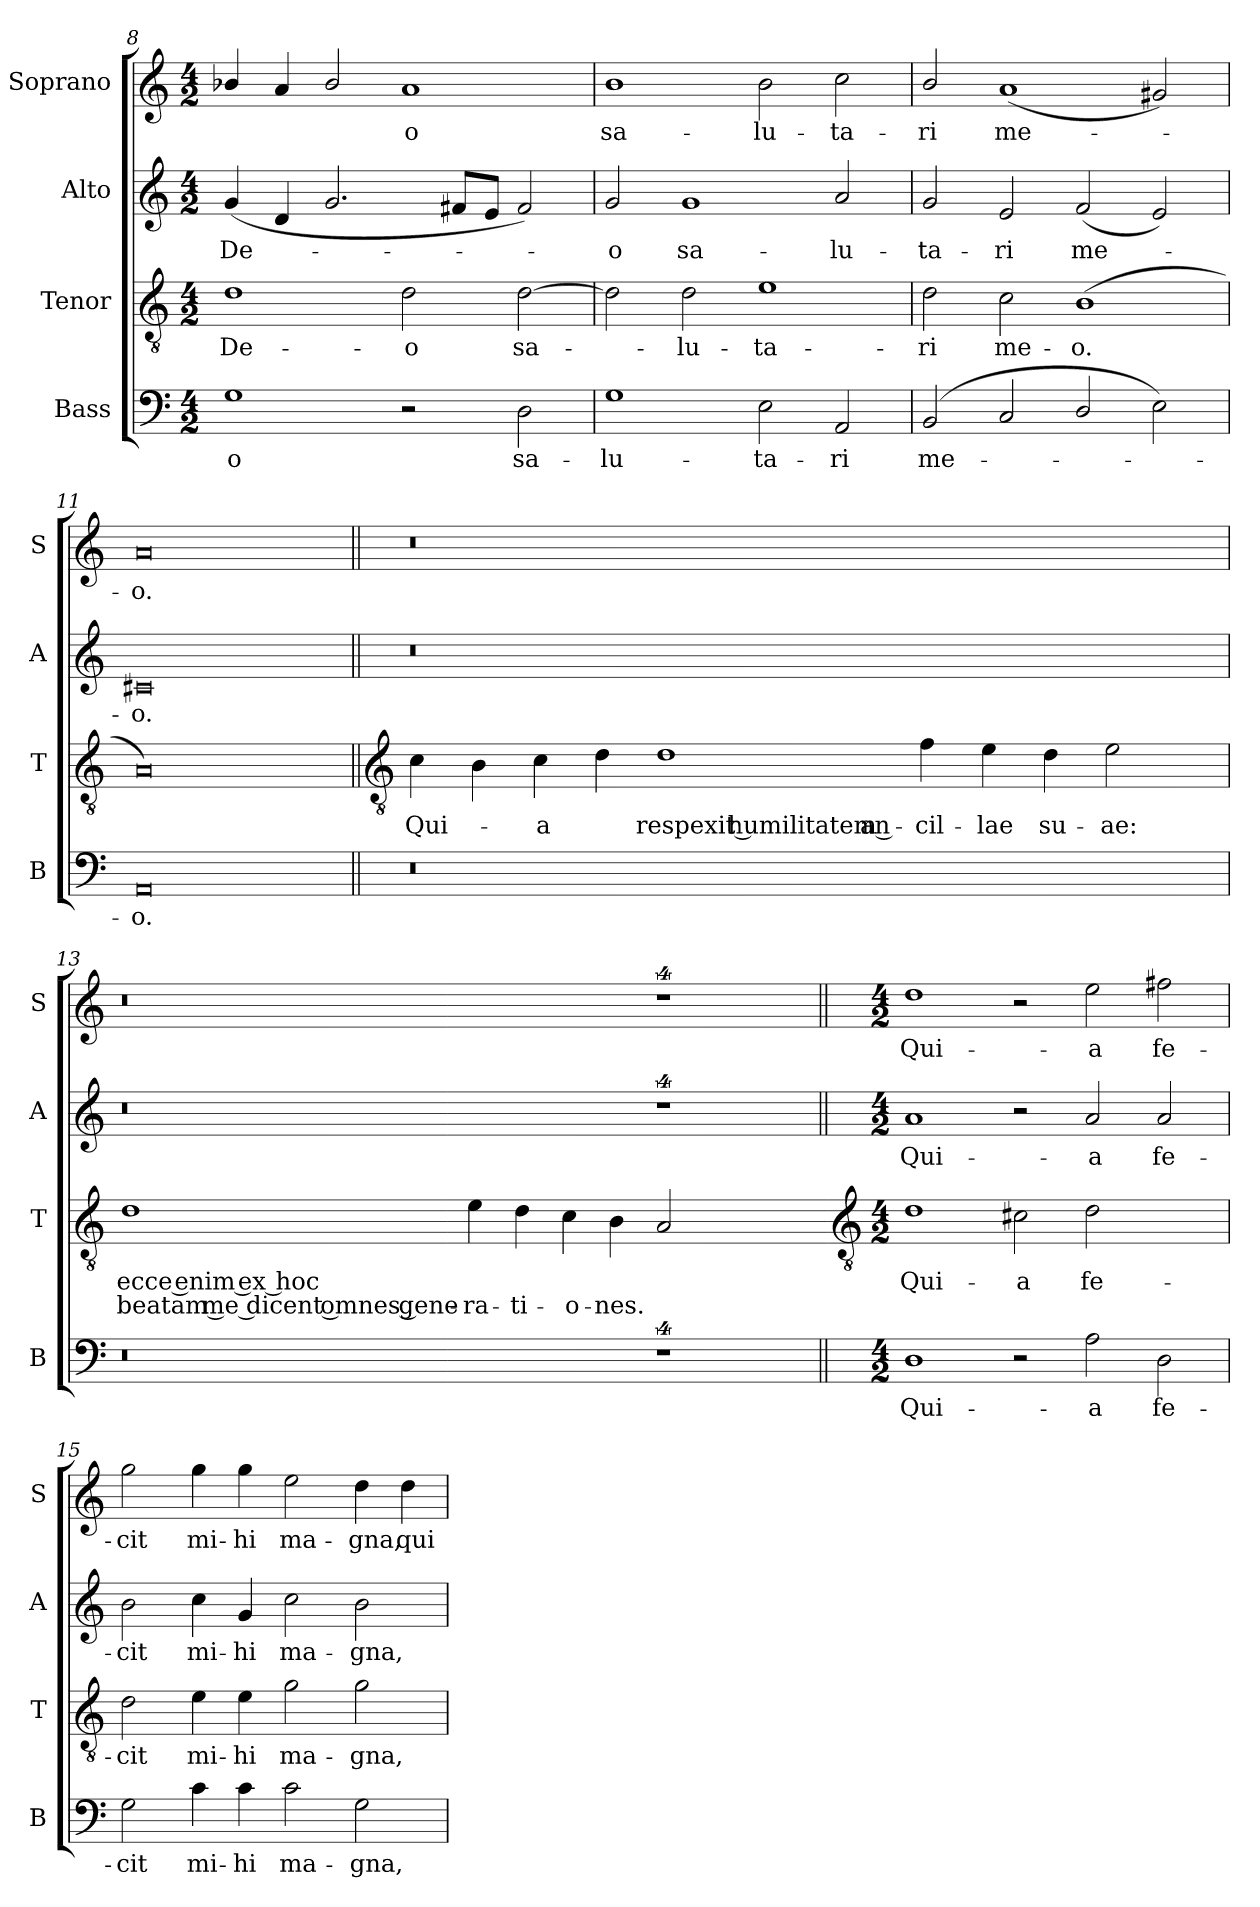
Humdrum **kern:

**kern	**text	**kern	**text	**text	**kern	**text	**kern	**text
*part4	*part4	*part3	*part3	*part3	*part2	*part2	*part1	*part1
*staff4	*staff4	*staff3	*staff3	*staff3	*staff2	*staff2	*staff1	*staff1
*I"Bass	*	*I"Tenor	*	*	*I"Alto	*	*I"Soprano	*
*I'B	*	*I'T	*	*	*I'A	*	*I'S	*
*clefF4	*	*clefGv2	*	*	*clefG2	*	*clefG2	*
*k[]	*	*k[]	*	*	*k[]	*	*k[]	*
*C:	*	*C:	*	*	*C:	*	*C:	*
*M4/2	*	*M4/2	*	*	*M4/2	*	*M4/2	*
=8	=8	=8	=8	=8	=8	=8	=8	=8
!	!LO:LY:b	!	!LO:LY:b	!	!	!LO:LY:b	!	!
1G	-o	1d	De-	.	(<4g	De-	4b-/	.
.	.	.	.	.	4d	.	4a/	.
.	.	.	.	.	2.g	.	2b-/	.
!	!	!	!LO:LY:b	!	!	!	!	!LO:LY:b
2r	.	2d	-o	.	.	.	1a	o
.	.	.	.	.	8f#L	.	.	.
.	.	.	.	.	8eJ	.	.	.
!	!LO:LY:b	!	!LO:LY:b	!	!	!	!	!
2D	sa-	[2d	sa-	.	2f#)	.	.	.
=9	=9	=9	=9	=9	=9	=9	=9	=9
!	!LO:LY:b	!	!	!	!	!LO:LY:b	!	!LO:LY:b
1G	-lu-	2d]	.	.	2g	o	1b	sa-
!	!	!	!LO:LY:b	!	!	!LO:LY:b	!	!
.	.	2d	lu-	.	1g	sa-	.	.
!	!LO:LY:b	!	!LO:LY:b	!	!	!	!	!LO:LY:b
2E	-ta-	1e	-ta-	.	.	.	2b	-lu-
!	!LO:LY:b	!	!	!	!	!LO:LY:b	!	!LO:LY:b
2AA	-ri	.	.	.	2a	-lu-	2cc	-ta-
=10	=10	=10	=10	=10	=10	=10	=10	=10
!	!LO:LY:b	!	!LO:LY:b	!	!	!LO:LY:b	!	!LO:LY:b
(<2BB	me-	2d	-ri	.	2g	-ta-	2b/	-ri
!	!	!	!LO:LY:b	!	!	!LO:LY:b	!	!LO:LY:b
2C	.	2c	me-	.	2e	-ri	(<1a	me-
!	!	!	!LO:LY:b	!	!	!LO:LY:b	!	!
2D/	.	(<1B	-o.	.	(<2f	me-	.	.
2E)	.	.	.	.	2e)	.	2g#)	.
=11	=11	=11	=11	=11	=11	=11	=11	=11
!	!LO:LY:b	!	!	!	!	!LO:LY:b	!	!LO:LY:b
0AA	o.	0A)	.	.	0c#X	o.	0a	o.
!!LO:LB:g=z
=12||	=12||	=12||	=12||	=12||	=12||	=12||	=12||	=12||
*	*	*clefGv2	*	*	*	*	*	*
!	!	!	!LO:LY:b	!	!	!	!	!
0r	.	4c	Qui-	.	0r	.	0r	.
.	.	4B	.	.	.	.	.	.
!	!	!	!LO:LY:b	!	!	!	!	!
.	.	4c	a	.	.	.	.	.
.	.	4d	.	.	.	.	.	.
!	!	!	!LO:LY:b	!	!	!	!	!
.	.	1d	respexit humilitatem an-	.	.	.	.	.
!	!	!	!LO:LY:b	!	!	!	!	!
1ryy	.	4f	-cil-	.	1ryy	.	1ryy	.
!	!	!	!LO:LY:b	!	!	!	!	!
.	.	4e	-lae	.	.	.	.	.
!	!	!	!LO:LY:b	!	!	!	!	!
.	.	4d	su-	.	.	.	.	.
!	!	!	!LO:LY:b	!	!	!	!	!
.	.	2e	-ae:	.	.	.	.	.
4ryy	.	.	.	.	4ryy	.	4ryy	.
=13	=13	=13	=13	=13	=13	=13	=13	=13
!	!	!	!LO:LY:b	!LO:LY:b	!	!	!	!
0r	.	1d	ecce enim ex hoc	beatam me dicent omnes gene-	0r	.	0r	.
!	!	!	!	!LO:LY:b	!	!	!	!
.	.	4e	.	-ra-	.	.	.	.
!	!	!	!	!LO:LY:b	!	!	!	!
.	.	4d	.	-ti-	.	.	.	.
!	!	!	!	!LO:LY:b	!	!	!	!
.	.	4c	.	-o-	.	.	.	.
!	!	!	!	!LO:LY:b	!	!	!	!
.	.	4B	.	-nes.	.	.	.	.
4%5r	.	2A	.	.	4%5r	.	4%5r	.
.	.	2.ryy	.	.	.	.	.	.
!!LO:LB:g=z
=14||	=14||	=14-	=14||	=14||	=14||	=14||	=14||	=14||
*	*	*clefGv2	*	*	*	*	*	*
*k[]	*	*	*	*	*k[]	*	*k[]	*
*C:	*	*	*	*	*C:	*	*C:	*
*M4/2	*	*M4/2	*	*	*M4/2	*	*M4/2	*
!	!LO:LY:b	!	!LO:LY:b	!	!	!LO:LY:b	!	!LO:LY:b
1D	Qui-	1d	Qui-	.	1a	Qui-	1dd	Qui-
!	!	!	!LO:LY:b	!	!	!	!	!
2r	.	2c#X	-a	.	2r	.	2r	.
!	!LO:LY:b	!	!LO:LY:b	!	!	!LO:LY:b	!	!LO:LY:b
2A	-a	2d	fe-	.	2a	-a	2ee	-a
!	!LO:LY:b	!	!	!	!	!LO:LY:b	!	!LO:LY:b
2D	fe-	2ryy	.	.	2a	fe-	2ff#X	fe-
=15	=15	=15	=15	=15	=15	=15	=15	=15
!	!LO:LY:b	!	!LO:LY:b	!	!	!LO:LY:b	!	!LO:LY:b
2G	-cit	2d	-cit	.	2b	-cit	2gg	-cit
!	!LO:LY:b	!	!LO:LY:b	!	!	!LO:LY:b	!	!LO:LY:b
4c	mi-	4e	mi-	.	4cc	mi-	4gg	mi-
!	!LO:LY:b	!	!LO:LY:b	!	!	!LO:LY:b	!	!LO:LY:b
4c	-hi	4e	-hi	.	4g	-hi	4gg	-hi
!	!LO:LY:b	!	!LO:LY:b	!	!	!LO:LY:b	!	!LO:LY:b
2c	ma-	2g	ma-	.	2cc	ma-	2ee	ma-
!	!LO:LY:b	!	!LO:LY:b	!	!	!LO:LY:b	!	!LO:LY:b
2G	-gna,	2g	-gna,	.	2b	-gna,	4dd	-gna,
!	!	!	!	!	!	!	!	!LO:LY:b
.	.	.	.	.	.	.	4dd	qui
=	=	=	=	=	=	=	=	=
*-	*-	*-	*-	*-	*-	*-	*-	*-
